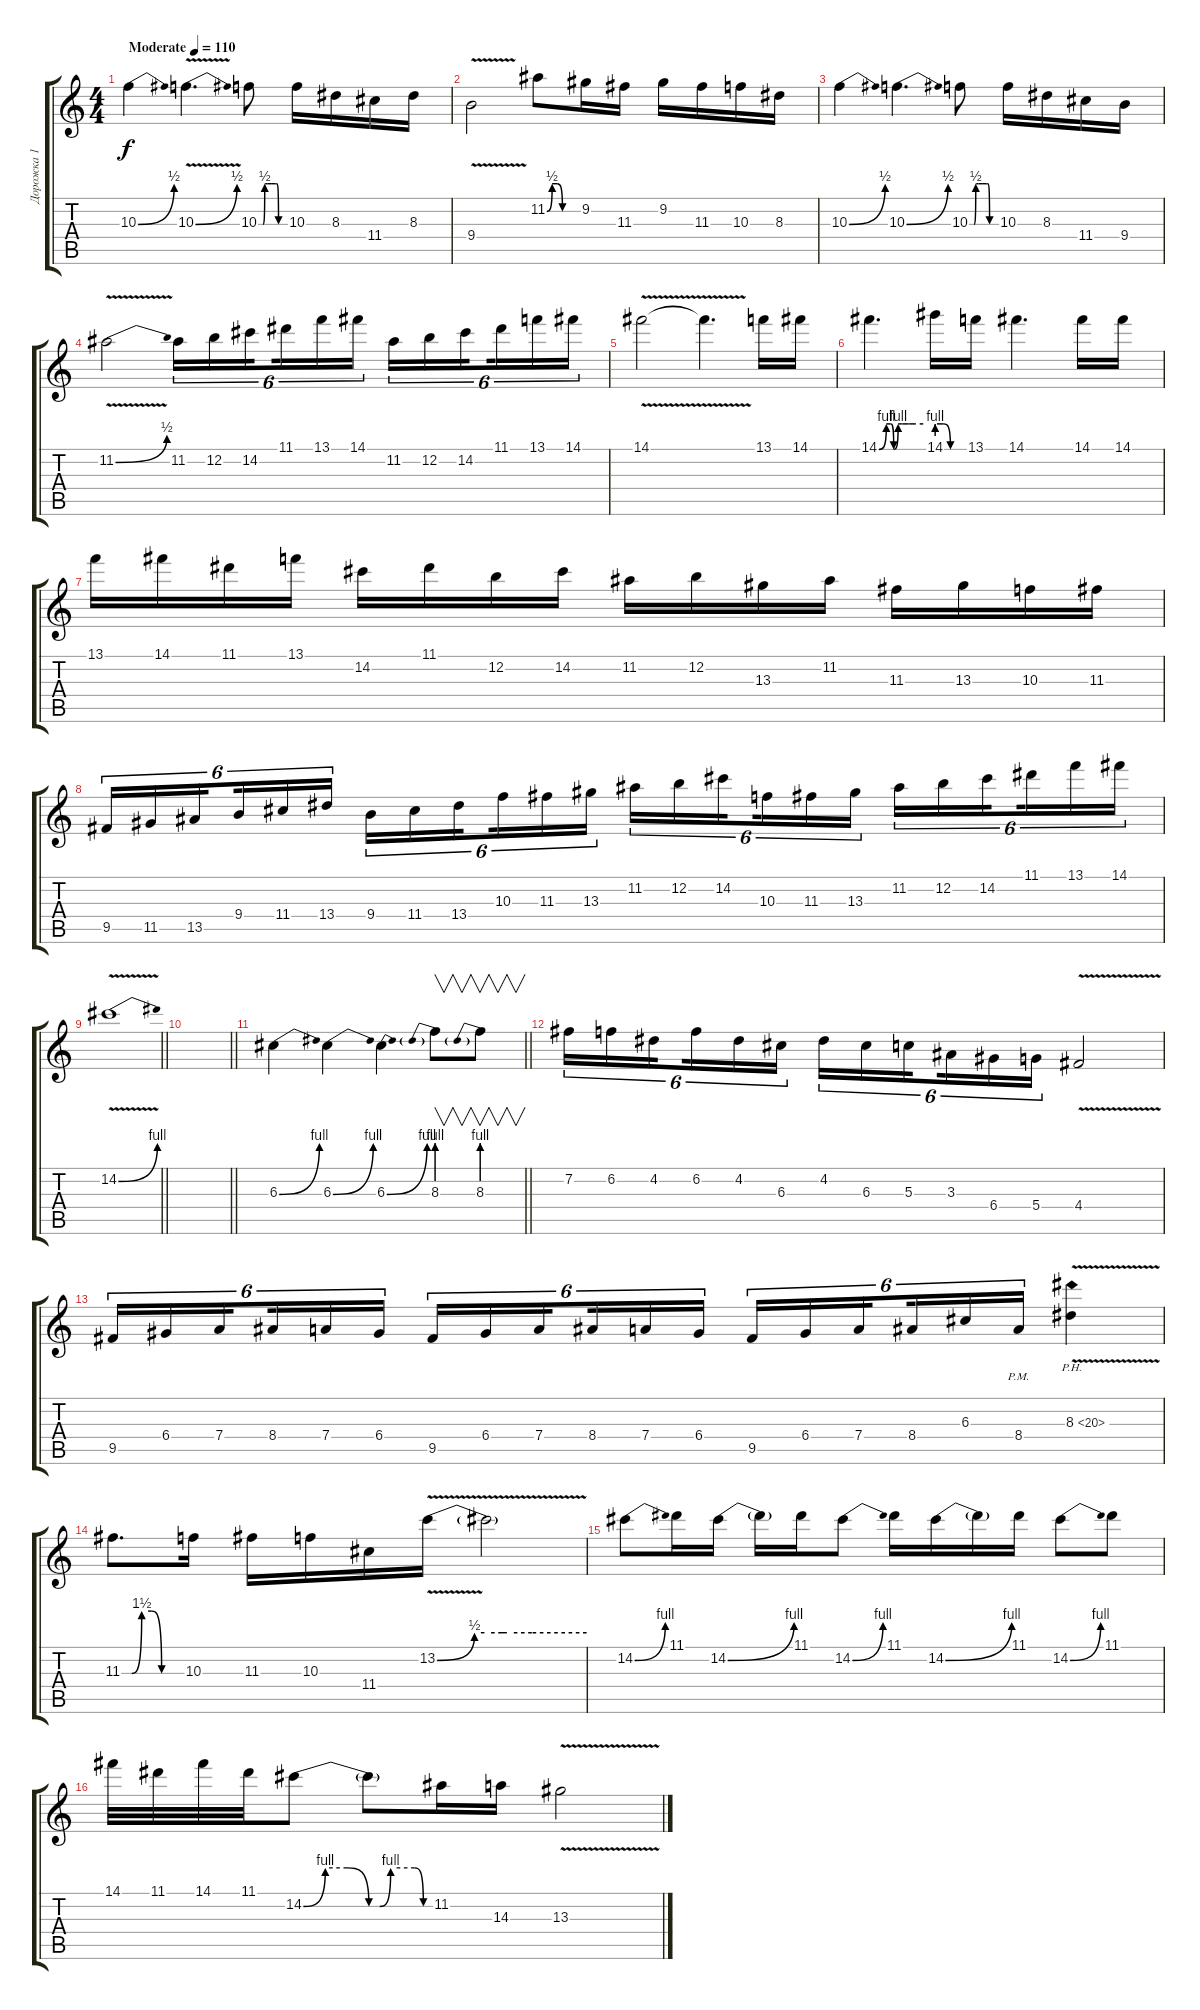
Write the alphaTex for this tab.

\track ("Дорожка 1" "Дорожка 1") {instrument distortionguitar}
\staff {score tabs}
\tuning (E4 B3 G3 D3 A2 E2) {hide}
\ts (4 4)
\tempo (110 "Moderate")
\clef g2
\ks c
10.3{be (bend 0 0 60 2)}.4{dy f instrument distortionguitar} 10.3{be (bend 0 0 60 2) v}.4{d} 10.3{be (custom 0 0 10 0 14 2 16 2 20 2 30 2 38 2 41 2 45 0 60 0)}.8 10.3.16 8.3.16 11.4.16 8.3.16 |
9.4{v}.2 11.2{be (custom 0 0 10 2 20 2 30 0 60 0)}.8 9.2.16 11.3.16 9.2.16 11.3.16 10.3.16 8.3.16 |
10.3{be (bend 0 0 60 2)}.4 10.3{be (bend 0 0 60 2)}.4{d} 10.3{be (custom 0 0 10 0 14 2 16 2 20 2 30 2 38 2 41 2 45 0 60 0)}.8 10.3.16 8.3.16 11.4.16 9.4.16 |
11.2{be (bend 0 0 60 2) v}.2 11.2.16{tu (6 4)} 12.2.16{tu (6 4)} 14.2.16{tu (6 4) beam splitsecondary} 11.1.16{tu (6 4)} 13.1.16{tu (6 4)} 14.1.16{tu (6 4)} 11.2.16{tu (6 4)} 12.2.16{tu (6 4)} 14.2.16{tu (6 4) beam splitsecondary} 11.1.16{tu (6 4)} 13.1.16{tu (6 4)} 14.1.16{tu (6 4)} |
14.1{v}.2 14.1{t}.4{d} 13.1.16 14.1.16 |
14.1{be (custom 0 0 10 4 16 4 20 0 26 4 30 4 32 4 40 4 42 4 50 4 60 4)}.4{d} 14.1{be (custom 0 4 15 4 30 0 60 0)}.16 13.1.16 14.1.4{d} 14.1.16 14.1.16 |
13.1.16 14.1.16 11.1.16 13.1.16 14.2.16 11.1.16 12.2.16 14.2.16 11.2.16 12.2.16 13.3.16 11.2.16 11.3.16 13.3.16 10.3.16 11.3.16 |
9.5.16{tu (6 4)} 11.5.16{tu (6 4)} 13.5.16{tu (6 4) beam splitsecondary} 9.4.16{tu (6 4)} 11.4.16{tu (6 4)} 13.4.16{tu (6 4)} 9.4.16{tu (6 4)} 11.4.16{tu (6 4)} 13.4.16{tu (6 4) beam splitsecondary} 10.3.16{tu (6 4)} 11.3.16{tu (6 4)} 13.3.16{tu (6 4)} 11.2.16{tu (6 4)} 12.2.16{tu (6 4)} 14.2.16{tu (6 4) beam splitsecondary} 10.3.16{tu (6 4)} 11.3.16{tu (6 4)} 13.3.16{tu (6 4)} 11.2.16{tu (6 4)} 12.2.16{tu (6 4)} 14.2.16{tu (6 4) beam splitsecondary} 11.1.16{tu (6 4)} 13.1.16{tu (6 4)} 14.1.16{tu (6 4)} |
\barLineRight lightlight
14.2{be (bend 0 0 60 4) v}.1 |
\barLineRight lightlight
|
\barLineRight lightlight
6.3{be (bend 0 0 60 4)}.4 6.3{be (bend 0 0 60 4)}.4 6.3{be (bend 0 0 60 4)}.4 8.3{be (prebend 0 4 60 4)}.8{v} 8.3{be (prebend 0 4 60 4)}.8{v} |
7.2.16{tu (6 4)} 6.2.16{tu (6 4)} 4.2.16{tu (6 4) beam splitsecondary} 6.2.16{tu (6 4)} 4.2.16{tu (6 4)} 6.3.16{tu (6 4)} 4.2.16{tu (6 4)} 6.3.16{tu (6 4)} 5.3.16{tu (6 4) beam splitsecondary} 3.3.16{tu (6 4)} 6.4.16{tu (6 4)} 5.4.16{tu (6 4)} 4.4{v}.2 |
9.5.16{tu (6 4)} 6.4.16{tu (6 4)} 7.4.16{tu (6 4) beam splitsecondary} 8.4.16{tu (6 4)} 7.4.16{tu (6 4)} 6.4.16{tu (6 4)} 9.5.16{tu (6 4)} 6.4.16{tu (6 4)} 7.4.16{tu (6 4) beam splitsecondary} 8.4.16{tu (6 4)} 7.4.16{tu (6 4)} 6.4.16{tu (6 4)} 9.5.16{tu (6 4)} 6.4.16{tu (6 4)} 7.4.16{tu (6 4) beam splitsecondary} 8.4.16{tu (6 4)} 6.3.16{tu (6 4)} 8.4{pm}.16{tu (6 4)} 8.3{ph 12 v}.4 |
11.3{be (custom 0 0 10 0 20 6 30 6 40 0 60 0)}.8{d} 10.3.16 11.3.16 10.3.16 11.4.16 13.2{be (custom 0 0 15 2 19 2 26 2 28 2 38 2 60 2) v}.16 13.2{t}.2 |
14.2{be (bend 0 0 60 4)}.8 11.1.16 14.2{be (bend 0 0 60 4)}.16 14.2{t}.16 11.1.16 14.2{be (bend 0 0 60 4)}.8 11.1.16 14.2{be (bend 0 0 60 4)}.16 14.2{t}.16 11.1.16 14.2{be (bend 0 0 60 4)}.8 11.1.8 |
14.1.32 11.1.32 14.1.32 11.1.32 14.2{be (custom 0 0 10 4 20 4 30 0 35 0 40 4 51 4 55 0 60 0)}.8 14.2{t}.8 11.2.16 14.3.16 13.3{v}.2
